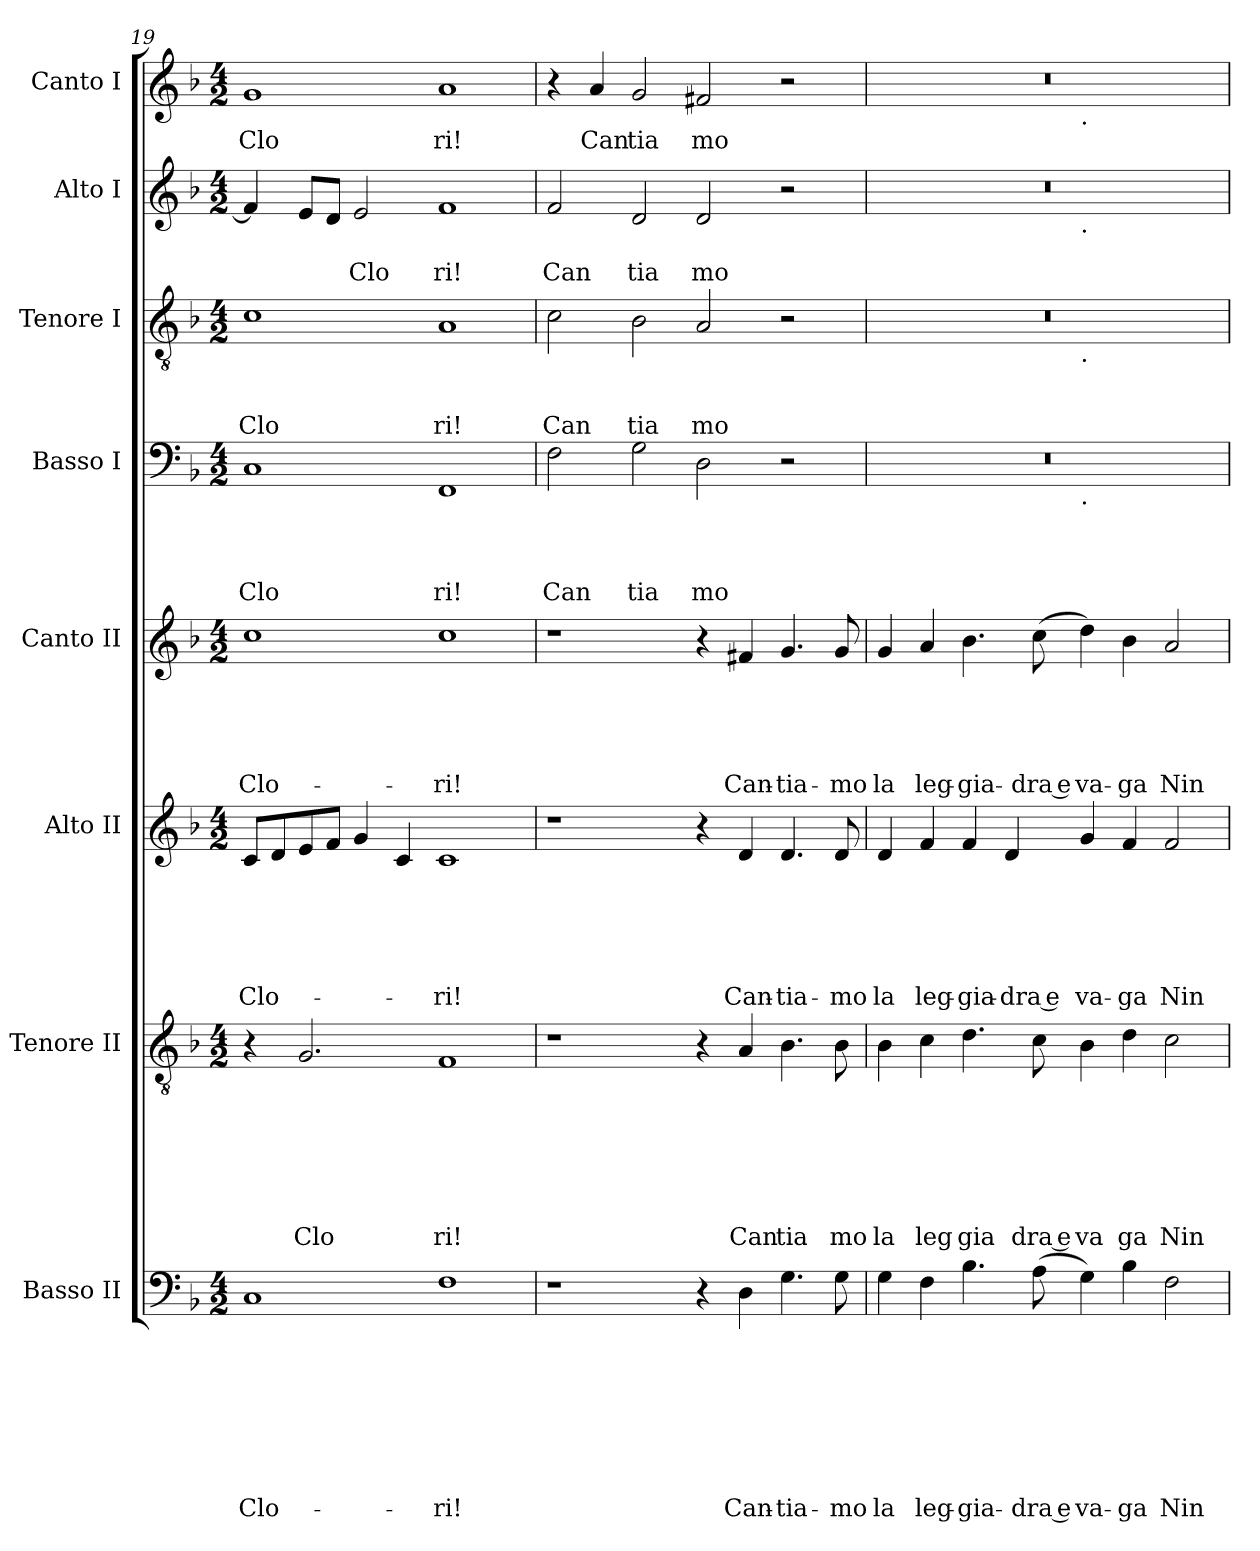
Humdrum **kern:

**kern	**text	**text	**text	**text	**text	**text	**text	**text	**kern	**text	**text	**text	**text	**text	**text	**text	**kern	**text	**text	**text	**text	**text	**text	**kern	**text	**text	**text	**text	**text	**kern	**text	**text	**text	**text	**kern	**text	**text	**text	**kern	**text	**text	**kern	**text
*part8	*part8	*part8	*part8	*part8	*part8	*part8	*part8	*part8	*part7	*part7	*part7	*part7	*part7	*part7	*part7	*part7	*part6	*part6	*part6	*part6	*part6	*part6	*part6	*part5	*part5	*part5	*part5	*part5	*part5	*part4	*part4	*part4	*part4	*part4	*part3	*part3	*part3	*part3	*part2	*part2	*part2	*part1	*part1
*staff8	*staff8	*staff8	*staff8	*staff8	*staff8	*staff8	*staff8	*staff8	*staff7	*staff7	*staff7	*staff7	*staff7	*staff7	*staff7	*staff7	*staff6	*staff6	*staff6	*staff6	*staff6	*staff6	*staff6	*staff5	*staff5	*staff5	*staff5	*staff5	*staff5	*staff4	*staff4	*staff4	*staff4	*staff4	*staff3	*staff3	*staff3	*staff3	*staff2	*staff2	*staff2	*staff1	*staff1
*I"Basso II	*	*	*	*	*	*	*	*	*I"Tenore II	*	*	*	*	*	*	*	*I"Alto II	*	*	*	*	*	*	*I"Canto II	*	*	*	*	*	*I"Basso I	*	*	*	*	*I"Tenore I	*	*	*	*I"Alto I	*	*	*I"Canto I	*
!!LO:PB:g=z
*clefF4	*	*	*	*	*	*	*	*	*clefGv2	*	*	*	*	*	*	*	*clefG2	*	*	*	*	*	*	*clefG2	*	*	*	*	*	*clefF4	*	*	*	*	*clefGv2	*	*	*	*clefG2	*	*	*clefG2	*
*k[b-]	*	*	*	*	*	*	*	*	*k[b-]	*	*	*	*	*	*	*	*k[b-]	*	*	*	*	*	*	*k[b-]	*	*	*	*	*	*k[b-]	*	*	*	*	*k[b-]	*	*	*	*k[b-]	*	*	*k[b-]	*
*F:	*	*	*	*	*	*	*	*	*F:	*	*	*	*	*	*	*	*F:	*	*	*	*	*	*	*F:	*	*	*	*	*	*F:	*	*	*	*	*F:	*	*	*	*F:	*	*	*F:	*
*M4/2	*	*	*	*	*	*	*	*	*M4/2	*	*	*	*	*	*	*	*M4/2	*	*	*	*	*	*	*M4/2	*	*	*	*	*	*M4/2	*	*	*	*	*M4/2	*	*	*	*M4/2	*	*	*M4/2	*
=19	=19	=19	=19	=19	=19	=19	=19	=19	=19	=19	=19	=19	=19	=19	=19	=19	=19	=19	=19	=19	=19	=19	=19	=19	=19	=19	=19	=19	=19	=19	=19	=19	=19	=19	=19	=19	=19	=19	=19	=19	=19	=19	=19
!	!	!	!	!	!	!	!	!LO:LY:b	!	!	!	!	!	!	!	!	!	!	!	!	!	!	!LO:LY:b	!	!	!	!	!	!LO:LY:b	!	!	!	!	!LO:LY:b	!	!	!	!LO:LY:b	!	!	!	!	!LO:LY:b
1C	.	.	.	.	.	.	.	Clo-	4r	.	.	.	.	.	.	.	8c/L	.	.	.	.	.	Clo-	1cc	.	.	.	.	Clo-	1C	.	.	.	Clo	1c	.	.	Clo	4f/]	.	.	1g	Clo
.	.	.	.	.	.	.	.	.	.	.	.	.	.	.	.	.	8d/	.	.	.	.	.	.	.	.	.	.	.	.	.	.	.	.	.	.	.	.	.	.	.	.	.	.
!	!	!	!	!	!	!	!	!	!	!	!	!	!	!	!	!LO:LY:b	!	!	!	!	!	!	!	!	!	!	!	!	!	!	!	!	!	!	!	!	!	!	!	!	!	!	!
.	.	.	.	.	.	.	.	.	2.G/	.	.	.	.	.	.	Clo	8e/	.	.	.	.	.	.	.	.	.	.	.	.	.	.	.	.	.	.	.	.	.	8e/L	.	.	.	.
.	.	.	.	.	.	.	.	.	.	.	.	.	.	.	.	.	8f/J	.	.	.	.	.	.	.	.	.	.	.	.	.	.	.	.	.	.	.	.	.	8d/J	.	.	.	.
!	!	!	!	!	!	!	!	!	!	!	!	!	!	!	!	!	!	!	!	!	!	!	!	!	!	!	!	!	!	!	!	!	!	!	!	!	!	!	!	!	!LO:LY:b	!	!
.	.	.	.	.	.	.	.	.	.	.	.	.	.	.	.	.	4g/	.	.	.	.	.	.	.	.	.	.	.	.	.	.	.	.	.	.	.	.	.	2e/	.	Clo	.	.
.	.	.	.	.	.	.	.	.	.	.	.	.	.	.	.	.	4c/	.	.	.	.	.	.	.	.	.	.	.	.	.	.	.	.	.	.	.	.	.	.	.	.	.	.
!	!	!	!	!	!	!	!	!LO:LY:b	!	!	!	!	!	!	!	!LO:LY:b	!	!	!	!	!	!	!LO:LY:b	!	!	!	!	!	!LO:LY:b	!	!	!	!	!LO:LY:b	!	!	!	!LO:LY:b	!	!	!LO:LY:b	!	!LO:LY:b
1F	.	.	.	.	.	.	.	-ri!	1F	.	.	.	.	.	.	ri!	1c	.	.	.	.	.	-ri!	1cc	.	.	.	.	-ri!	1FF	.	.	.	ri!	1A	.	.	ri!	1f	.	ri!	1a	ri!
=20	=20	=20	=20	=20	=20	=20	=20	=20	=20	=20	=20	=20	=20	=20	=20	=20	=20	=20	=20	=20	=20	=20	=20	=20	=20	=20	=20	=20	=20	=20	=20	=20	=20	=20	=20	=20	=20	=20	=20	=20	=20	=20	=20
!	!	!	!	!	!	!	!	!	!	!	!	!	!	!	!	!	!	!	!	!	!	!	!	!	!	!	!	!	!	!	!	!	!	!LO:LY:b	!	!	!	!LO:LY:b	!	!	!LO:LY:b	!	!
1r	.	.	.	.	.	.	.	.	1r	.	.	.	.	.	.	.	1r	.	.	.	.	.	.	1r	.	.	.	.	.	2F\	.	.	.	Can	2c\	.	.	Can	2f/	.	Can	4r	.
!	!	!	!	!	!	!	!	!	!	!	!	!	!	!	!	!	!	!	!	!	!	!	!	!	!	!	!	!	!	!	!	!	!	!	!	!	!	!	!	!	!	!	!LO:LY:b
.	.	.	.	.	.	.	.	.	.	.	.	.	.	.	.	.	.	.	.	.	.	.	.	.	.	.	.	.	.	.	.	.	.	.	.	.	.	.	.	.	.	4a/	Can
!	!	!	!	!	!	!	!	!	!	!	!	!	!	!	!	!	!	!	!	!	!	!	!	!	!	!	!	!	!	!	!	!	!	!LO:LY:b	!	!	!	!LO:LY:b	!	!	!LO:LY:b	!	!LO:LY:b
.	.	.	.	.	.	.	.	.	.	.	.	.	.	.	.	.	.	.	.	.	.	.	.	.	.	.	.	.	.	2G\	.	.	.	tia	2B-\	.	.	tia	2d/	.	tia	2g/	tia
!	!	!	!	!	!	!	!	!	!	!	!	!	!	!	!	!	!	!	!	!	!	!	!	!	!	!	!	!	!	!	!	!	!	!LO:LY:b	!	!	!	!LO:LY:b	!	!	!LO:LY:b	!	!LO:LY:b
4r	.	.	.	.	.	.	.	.	4r	.	.	.	.	.	.	.	4r	.	.	.	.	.	.	4r	.	.	.	.	.	2D\	.	.	.	mo	2A/	.	.	mo	2d/	.	mo	2f#X/	mo
!	!	!	!	!	!	!	!	!LO:LY:b	!	!	!	!	!	!	!	!LO:LY:b	!	!	!	!	!	!	!LO:LY:b	!	!	!	!	!	!LO:LY:b	!	!	!	!	!	!	!	!	!	!	!	!	!	!
4D\	.	.	.	.	.	.	.	Can-	4A/	.	.	.	.	.	.	Can	4d/	.	.	.	.	.	Can-	4f#X/	.	.	.	.	Can-	.	.	.	.	.	.	.	.	.	.	.	.	.	.
!	!	!	!	!	!	!	!	!LO:LY:b	!	!	!	!	!	!	!	!LO:LY:b	!	!	!	!	!	!	!LO:LY:b	!	!	!	!	!	!LO:LY:b	!	!	!	!	!	!	!	!	!	!	!	!	!	!
4.G\	.	.	.	.	.	.	.	-tia-	4.B-\	.	.	.	.	.	.	tia	4.d/	.	.	.	.	.	-tia-	4.g/	.	.	.	.	-tia-	2r	.	.	.	.	2r	.	.	.	2r	.	.	2r	.
!	!	!	!	!	!	!	!	!LO:LY:b	!	!	!	!	!	!	!	!LO:LY:b	!	!	!	!	!	!	!LO:LY:b	!	!	!	!	!	!LO:LY:b	!	!	!	!	!	!	!	!	!	!	!	!	!	!
8G\	.	.	.	.	.	.	.	-mo	8B-\	.	.	.	.	.	.	mo	8d/	.	.	.	.	.	-mo	8g/	.	.	.	.	-mo	.	.	.	.	.	.	.	.	.	.	.	.	.	.
=21	=21	=21	=21	=21	=21	=21	=21	=21	=21	=21	=21	=21	=21	=21	=21	=21	=21	=21	=21	=21	=21	=21	=21	=21	=21	=21	=21	=21	=21	=21	=21	=21	=21	=21	=21	=21	=21	=21	=21	=21	=21	=21	=21
!	!	!	!	!	!	!	!	!LO:LY:b	!	!	!	!	!	!	!	!LO:LY:b	!	!	!	!	!	!	!LO:LY:b	!	!	!	!	!	!LO:LY:b	!	!	!	!	!	!	!	!	!	!	!	!	!	!
*	*	*	*	*	*	*	*	*	*	*	*	*	*	*	*	*	*	*	*	*	*	*	*	*	*	*	*	*	*	*^	*	*	*	*	*^	*	*	*	*^	*	*	*^	*
4G\	.	.	.	.	.	.	.	la	4B-\	.	.	.	.	.	.	la	4d/	.	.	.	.	.	la	4g/	.	.	.	.	la	0r	1ryy	.	.	.	.	0r	1ryy	.	.	.	0r	1ryy	.	.	0r	1ryy	.
!	!	!	!	!	!	!	!	!LO:LY:b	!	!	!	!	!	!	!	!LO:LY:b	!	!	!	!	!	!	!LO:LY:b	!	!	!	!	!	!LO:LY:b	!	!	!	!	!	!	!	!	!	!	!	!	!	!	!	!	!	!
4F\	.	.	.	.	.	.	.	leg-	4c\	.	.	.	.	.	.	leg	4f/	.	.	.	.	.	leg-	4a/	.	.	.	.	leg-	.	.	.	.	.	.	.	.	.	.	.	.	.	.	.	.	.	.
!	!	!	!	!	!	!	!	!LO:LY:b	!	!	!	!	!	!	!	!LO:LY:b	!	!	!	!	!	!	!LO:LY:b	!	!	!	!	!	!LO:LY:b	!	!	!	!	!	!	!	!	!	!	!	!	!	!	!	!	!	!
4.B-\	.	.	.	.	.	.	.	-gia-	4.d\	.	.	.	.	.	.	gia	4f/	.	.	.	.	.	-gia-	4.b-\	.	.	.	.	-gia-	.	.	.	.	.	.	.	.	.	.	.	.	.	.	.	.	.	.
!	!	!	!	!	!	!	!	!	!	!	!	!	!	!	!	!	!	!	!	!	!	!	!LO:LY:b:rj	!	!	!	!	!	!	!	!	!	!	!	!	!	!	!	!	!	!	!	!	!	!	!	!
.	.	.	.	.	.	.	.	.	.	.	.	.	.	.	.	.	4d/	.	.	.	.	.	-dra e	.	.	.	.	.	.	.	.	.	.	.	.	.	.	.	.	.	.	.	.	.	.	.	.
!	!	!	!	!	!	!	!	!LO:LY:b:rj	!	!	!	!	!	!	!	!LO:LY:b:rj	!	!	!	!	!	!	!	!	!	!	!	!	!LO:LY:b:rj	!	!	!	!	!	!	!	!	!	!	!	!	!	!	!	!	!	!
(>8A\	.	.	.	.	.	.	.	-dra e	8c\	.	.	.	.	.	.	dra e	.	.	.	.	.	.	.	(<8cc\	.	.	.	.	-dra e	.	.	.	.	.	.	.	.	.	.	.	.	.	.	.	.	.	.
!	!	!	!	!	!	!	!	!	!	!	!	!	!	!	!	!	!	!	!	!	!	!	!	!	!	!	!	!	!	!	!	!	!	!	!	!	!	!	!	!	!	!	!	!	!	!LO:TX:b:t=.	!
!	!	!	!	!	!	!	!	!	!	!	!	!	!	!	!	!	!	!	!	!	!	!	!	!	!	!	!	!	!	!	!	!	!	!	!	!	!	!	!	!	!	!LO:TX:b:t=.	!	!	!	!	!
!	!	!	!	!	!	!	!	!	!	!	!	!	!	!	!	!	!	!	!	!	!	!	!	!	!	!	!	!	!	!	!	!	!	!	!	!	!LO:TX:b:t=.	!	!	!	!	!	!	!	!	!	!
!	!	!	!	!	!	!	!	!	!	!	!	!	!	!	!	!	!	!	!	!	!	!	!	!	!	!	!	!	!	!	!LO:TX:b:t=.	!	!	!	!	!	!	!	!	!	!	!	!	!	!	!	!
!	!	!	!	!	!	!	!	!LO:LY:b	!	!	!	!	!	!	!	!LO:LY:b	!	!	!	!	!	!	!LO:LY:b	!	!	!	!	!	!LO:LY:b	!	!	!	!	!	!	!	!	!	!	!	!	!	!	!	!	!	!
4G\)	.	.	.	.	.	.	.	va-	4B-\	.	.	.	.	.	.	va	4g/	.	.	.	.	.	va-	4dd\)	.	.	.	.	va-	.	1ryy	.	.	.	.	.	1ryy	.	.	.	.	1ryy	.	.	.	1ryy	.
!	!	!	!	!	!	!	!	!LO:LY:b	!	!	!	!	!	!	!	!LO:LY:b	!	!	!	!	!	!	!LO:LY:b	!	!	!	!	!	!LO:LY:b	!	!	!	!	!	!	!	!	!	!	!	!	!	!	!	!	!	!
4B-\	.	.	.	.	.	.	.	-ga	4d\	.	.	.	.	.	.	ga	4f/	.	.	.	.	.	-ga	4b-\	.	.	.	.	-ga	.	.	.	.	.	.	.	.	.	.	.	.	.	.	.	.	.	.
!	!	!	!	!	!	!	!	!LO:LY:b	!	!	!	!	!	!	!	!LO:LY:b	!	!	!	!	!	!	!LO:LY:b	!	!	!	!	!	!LO:LY:b	!	!	!	!	!	!	!	!	!	!	!	!	!	!	!	!	!	!
2F\	.	.	.	.	.	.	.	Nin-	2c\	.	.	.	.	.	.	Nin	2f/	.	.	.	.	.	Nin-	2a/	.	.	.	.	Nin-	.	.	.	.	.	.	.	.	.	.	.	.	.	.	.	.	.	.
*	*	*	*	*	*	*	*	*	*	*	*	*	*	*	*	*	*	*	*	*	*	*	*	*	*	*	*	*	*	*v	*v	*	*	*	*	*	*	*	*	*	*v	*v	*	*	*v	*v	*
*	*	*	*	*	*	*	*	*	*	*	*	*	*	*	*	*	*	*	*	*	*	*	*	*	*	*	*	*	*	*	*	*	*	*	*v	*v	*	*	*	*	*	*	*	*
=	=	=	=	=	=	=	=	=	=	=	=	=	=	=	=	=	=	=	=	=	=	=	=	=	=	=	=	=	=	=	=	=	=	=	=	=	=	=	=	=	=	=	=
*-	*-	*-	*-	*-	*-	*-	*-	*-	*-	*-	*-	*-	*-	*-	*-	*-	*-	*-	*-	*-	*-	*-	*-	*-	*-	*-	*-	*-	*-	*-	*-	*-	*-	*-	*-	*-	*-	*-	*-	*-	*-	*-	*-
